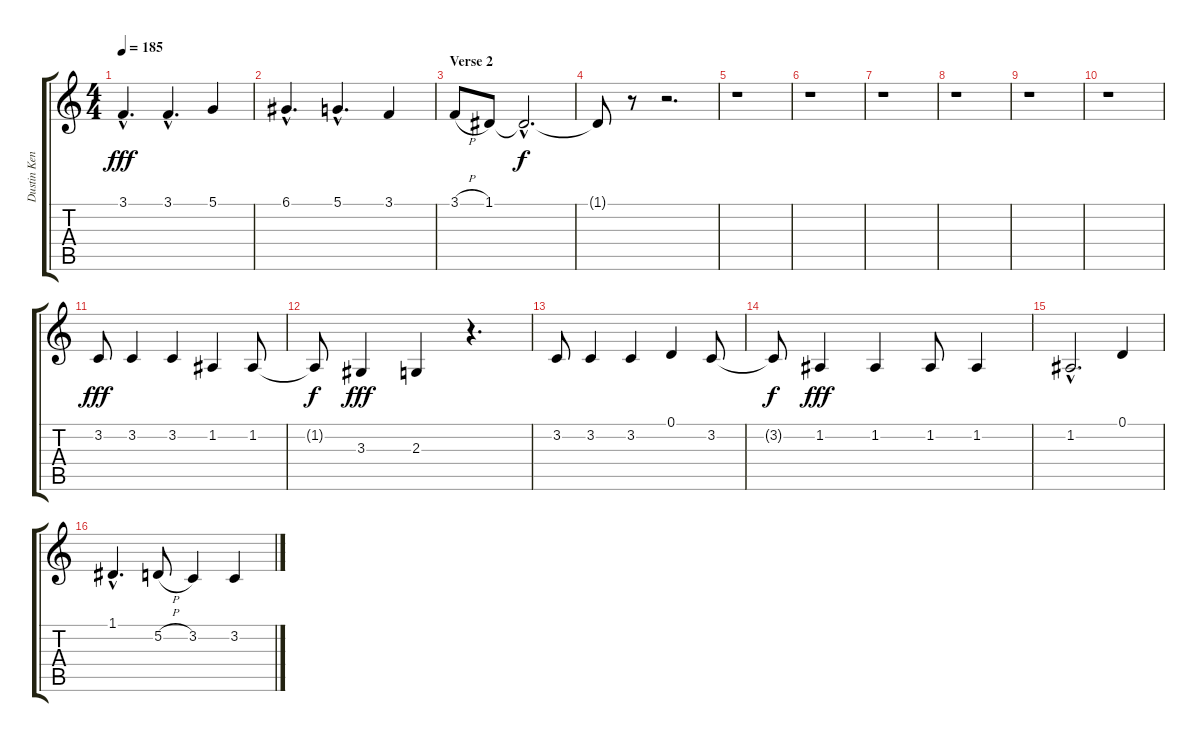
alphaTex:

\track ("Dustin Kensrue (Vocals)" "Dustin Ken") {instrument baritonesax}
\staff {score tabs}
\tuning (D4 A3 F3 C3 G2 C2) {hide}
\ts (4 4)
\tempo 185
\clef g2
\ks c
3.1{hac}.4{d dy fff} 3.1{hac}.4{d} 5.1.4 |
6.1{hac}.4{d} 5.1{hac}.4{d} 3.1.4 |
\section ("" "Verse 2")
3.1{h}.8 1.1.8 1.1{hac t}.2{d dy f} |
1.1{t}.8 r.8 r.2{d} |
r.1 |
r.1 |
r.1 |
r.1 |
r.1 |
r.1 |
3.2.8{dy fff} 3.2.4 3.2.4 1.2.4 1.2.8 |
1.2{t}.8{dy f} 3.3.4{dy fff} 2.3.4 r.4{d} |
3.2.8 3.2.4 3.2.4 0.1.4 3.2.8 |
3.2{t}.8{dy f} 1.2.4{dy fff} 1.2.4 1.2.8 1.2.4 |
1.2{hac}.2{d} 0.1.4 |
1.1{hac}.4{d} 5.2{h}.8 3.2.4 3.2.4
